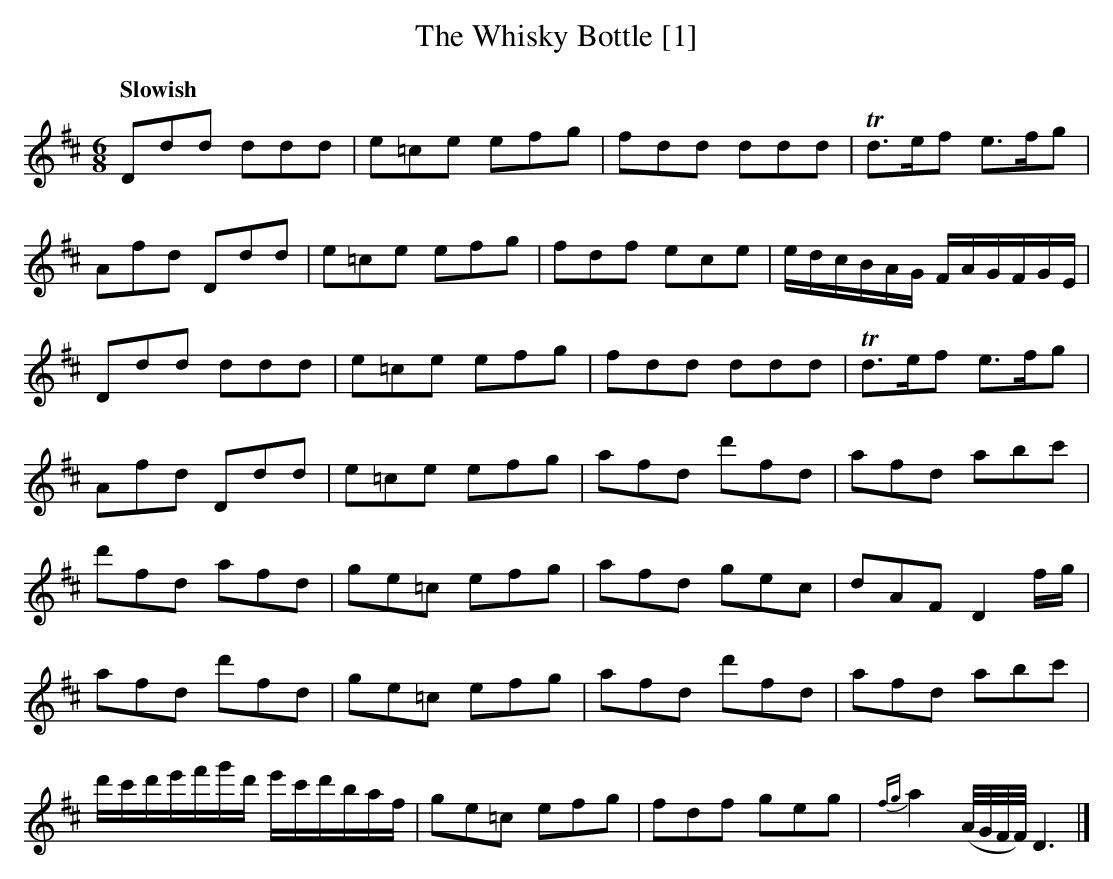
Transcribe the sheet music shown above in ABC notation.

X:1
T:Whisky Bottle [1], The
M:6/8
L:1/8
Q:"Slowish"
K:D
Ddd ddd|e=ce efg|fdd ddd|Td>ef e>fg|
Afd Ddd|e=ce efg|fdf ece|e/d/c/B/A/G/ F/A/G/F/G/E/|
Ddd ddd|e=ce efg|fdd ddd|Td>ef e>fg|
Afd Ddd|e=ce efg|afd d'fd|afd abc'|
d'fd afd|ge=c efg|afd gec|dAF D2 f/g/|
afd d'fd|ge=c efg|afd d'fd|afd abc'|
d'/c'/d'/e'/f'/g'/d'/ e'/c'/d'/b/a/f/|ge=c efg|fdf geg|{fg}a2 (A/4G/4F/4F/4) D3|]
